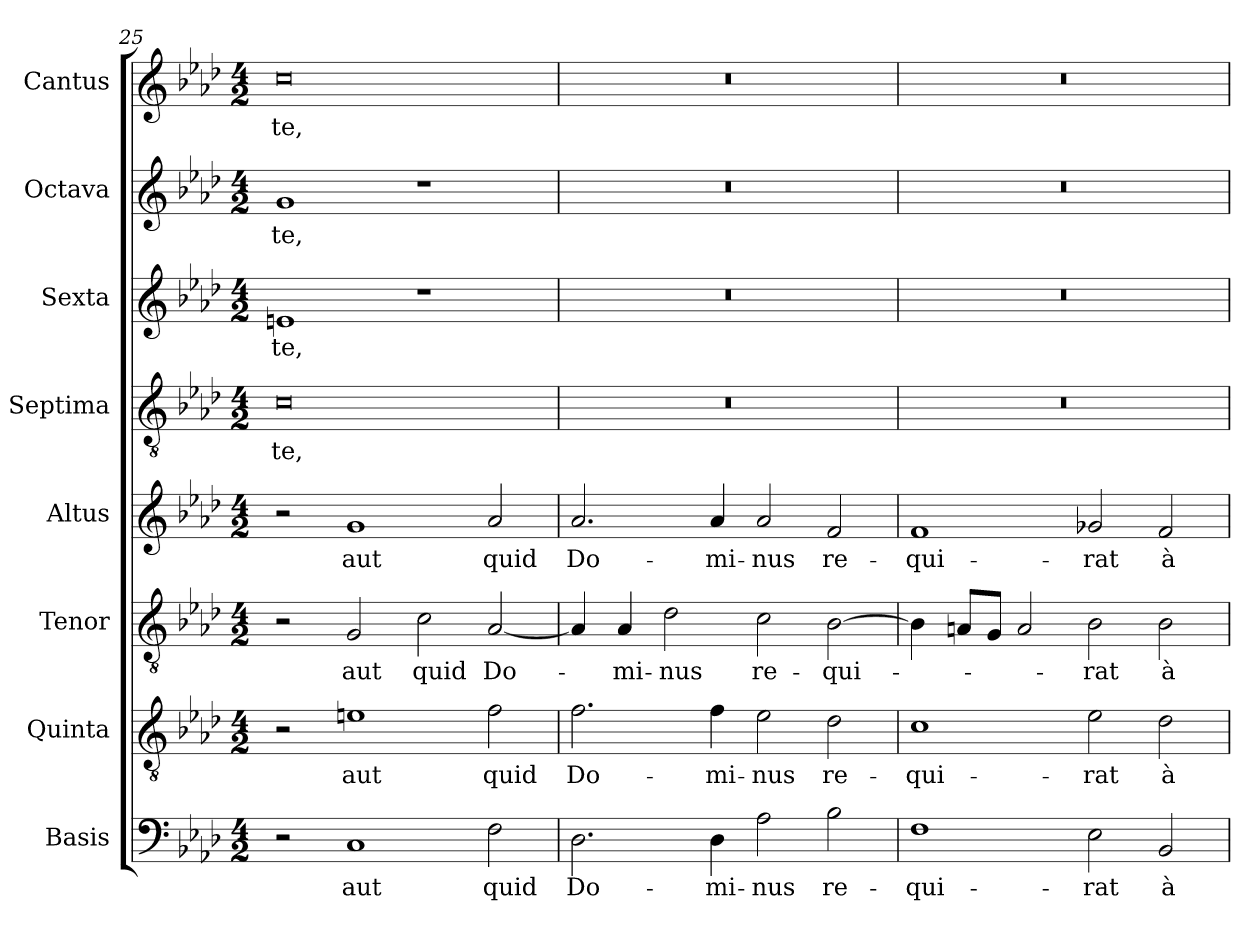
**kern	**text	**kern	**text	**kern	**text	**kern	**text	**kern	**text	**kern	**text	**kern	**text	**kern	**text
*part8	*part8	*part7	*part7	*part6	*part6	*part5	*part5	*part4	*part4	*part3	*part3	*part2	*part2	*part1	*part1
*staff8	*staff8	*staff7	*staff7	*staff6	*staff6	*staff5	*staff5	*staff4	*staff4	*staff3	*staff3	*staff2	*staff2	*staff1	*staff1
*I"Basis	*	*I"Quinta	*	*I"Tenor	*	*I"Altus	*	*I"Septima	*	*I"Sexta	*	*I"Octava	*	*I"Cantus	*
*I'B	*	*	*	*I'T	*	*I'A	*	*	*	*	*	*	*	*I'C	*
*clefF4	*	*clefGv2	*	*clefGv2	*	*clefG2	*	*clefGv2	*	*clefG2	*	*clefG2	*	*clefG2	*
*k[b-e-a-d-]	*	*k[b-e-a-d-]	*	*k[b-e-a-d-]	*	*k[b-e-a-d-]	*	*k[b-e-a-d-]	*	*k[b-e-a-d-]	*	*k[b-e-a-d-]	*	*k[b-e-a-d-]	*
*A-:	*	*A-:	*	*A-:	*	*A-:	*	*A-:	*	*A-:	*	*A-:	*	*A-:	*
*M4/2	*	*M4/2	*	*M4/2	*	*M4/2	*	*M4/2	*	*M4/2	*	*M4/2	*	*M4/2	*
=25	=25	=25	=25	=25	=25	=25	=25	=25	=25	=25	=25	=25	=25	=25	=25
!	!	!	!	!	!	!	!	!	!LO:LY:b	!	!LO:LY:b	!	!LO:LY:b	!	!LO:LY:b
2r	.	2r	.	2r	.	2r	.	0c	te,	1en	te,	1g	te,	0cc	te,
!	!LO:LY:b	!	!LO:LY:b	!	!LO:LY:b	!	!LO:LY:b	!	!	!	!	!	!	!	!
1C	aut	1en	aut	2G/	aut	1g	aut	.	.	.	.	.	.	.	.
!	!	!	!	!	!LO:LY:b	!	!	!	!	!	!	!	!	!	!
.	.	.	.	2c\	quid	.	.	.	.	1r	.	1r	.	.	.
!	!LO:LY:b	!	!LO:LY:b	!	!LO:LY:b	!	!LO:LY:b	!	!	!	!	!	!	!	!
2F\	quid	2f\	quid	[2A-/	Do-	2a-/	quid	.	.	.	.	.	.	.	.
!!LO:LB:g=z
=26	=26	=26	=26	=26	=26	=26	=26	=26	=26	=26	=26	=26	=26	=26	=26
!	!LO:LY:b	!	!LO:LY:b	!	!	!	!LO:LY:b	!	!	!	!	!	!	!	!
2.D-\	Do-	2.f\	Do-	4A-/]	.	2.a-/	Do-	0r	.	0r	.	0r	.	0r	.
!	!	!	!	!	!LO:LY:b	!	!	!	!	!	!	!	!	!	!
.	.	.	.	4A-/	-mi-	.	.	.	.	.	.	.	.	.	.
!	!	!	!	!	!LO:LY:b	!	!	!	!	!	!	!	!	!	!
.	.	.	.	2d-\	-nus	.	.	.	.	.	.	.	.	.	.
!	!LO:LY:b	!	!LO:LY:b	!	!	!	!LO:LY:b	!	!	!	!	!	!	!	!
4D-\	-mi-	4f\	-mi-	.	.	4a-/	-mi-	.	.	.	.	.	.	.	.
!	!LO:LY:b	!	!LO:LY:b	!	!LO:LY:b	!	!LO:LY:b	!	!	!	!	!	!	!	!
2A-\	-nus	2e-\	-nus	2c\	re-	2a-/	-nus	.	.	.	.	.	.	.	.
!	!LO:LY:b	!	!LO:LY:b	!	!LO:LY:b	!	!LO:LY:b	!	!	!	!	!	!	!	!
2B-\	re-	2d-\	re-	[2B-\	-qui-	2f/	re-	.	.	.	.	.	.	.	.
=27	=27	=27	=27	=27	=27	=27	=27	=27	=27	=27	=27	=27	=27	=27	=27
!	!LO:LY:b	!	!LO:LY:b	!	!	!	!LO:LY:b	!	!	!	!	!	!	!	!
1F	-qui-	1c	-qui-	4B-\]	.	1f	-qui-	0r	.	0r	.	0r	.	0r	.
.	.	.	.	8An/L	.	.	.	.	.	.	.	.	.	.	.
.	.	.	.	8G/J	.	.	.	.	.	.	.	.	.	.	.
.	.	.	.	2A/	.	.	.	.	.	.	.	.	.	.	.
!	!LO:LY:b	!	!LO:LY:b	!	!LO:LY:b	!	!LO:LY:b	!	!	!	!	!	!	!	!
2E-\	-rat	2e-\	-rat	2B-\	-rat	2g-X/	-rat	.	.	.	.	.	.	.	.
!	!LO:LY:b	!	!LO:LY:b	!	!LO:LY:b	!	!LO:LY:b	!	!	!	!	!	!	!	!
2BB-/	à	2d-\	à	2B-\	à	2f/	à	.	.	.	.	.	.	.	.
=	=	=	=	=	=	=	=	=	=	=	=	=	=	=	=
*-	*-	*-	*-	*-	*-	*-	*-	*-	*-	*-	*-	*-	*-	*-	*-
